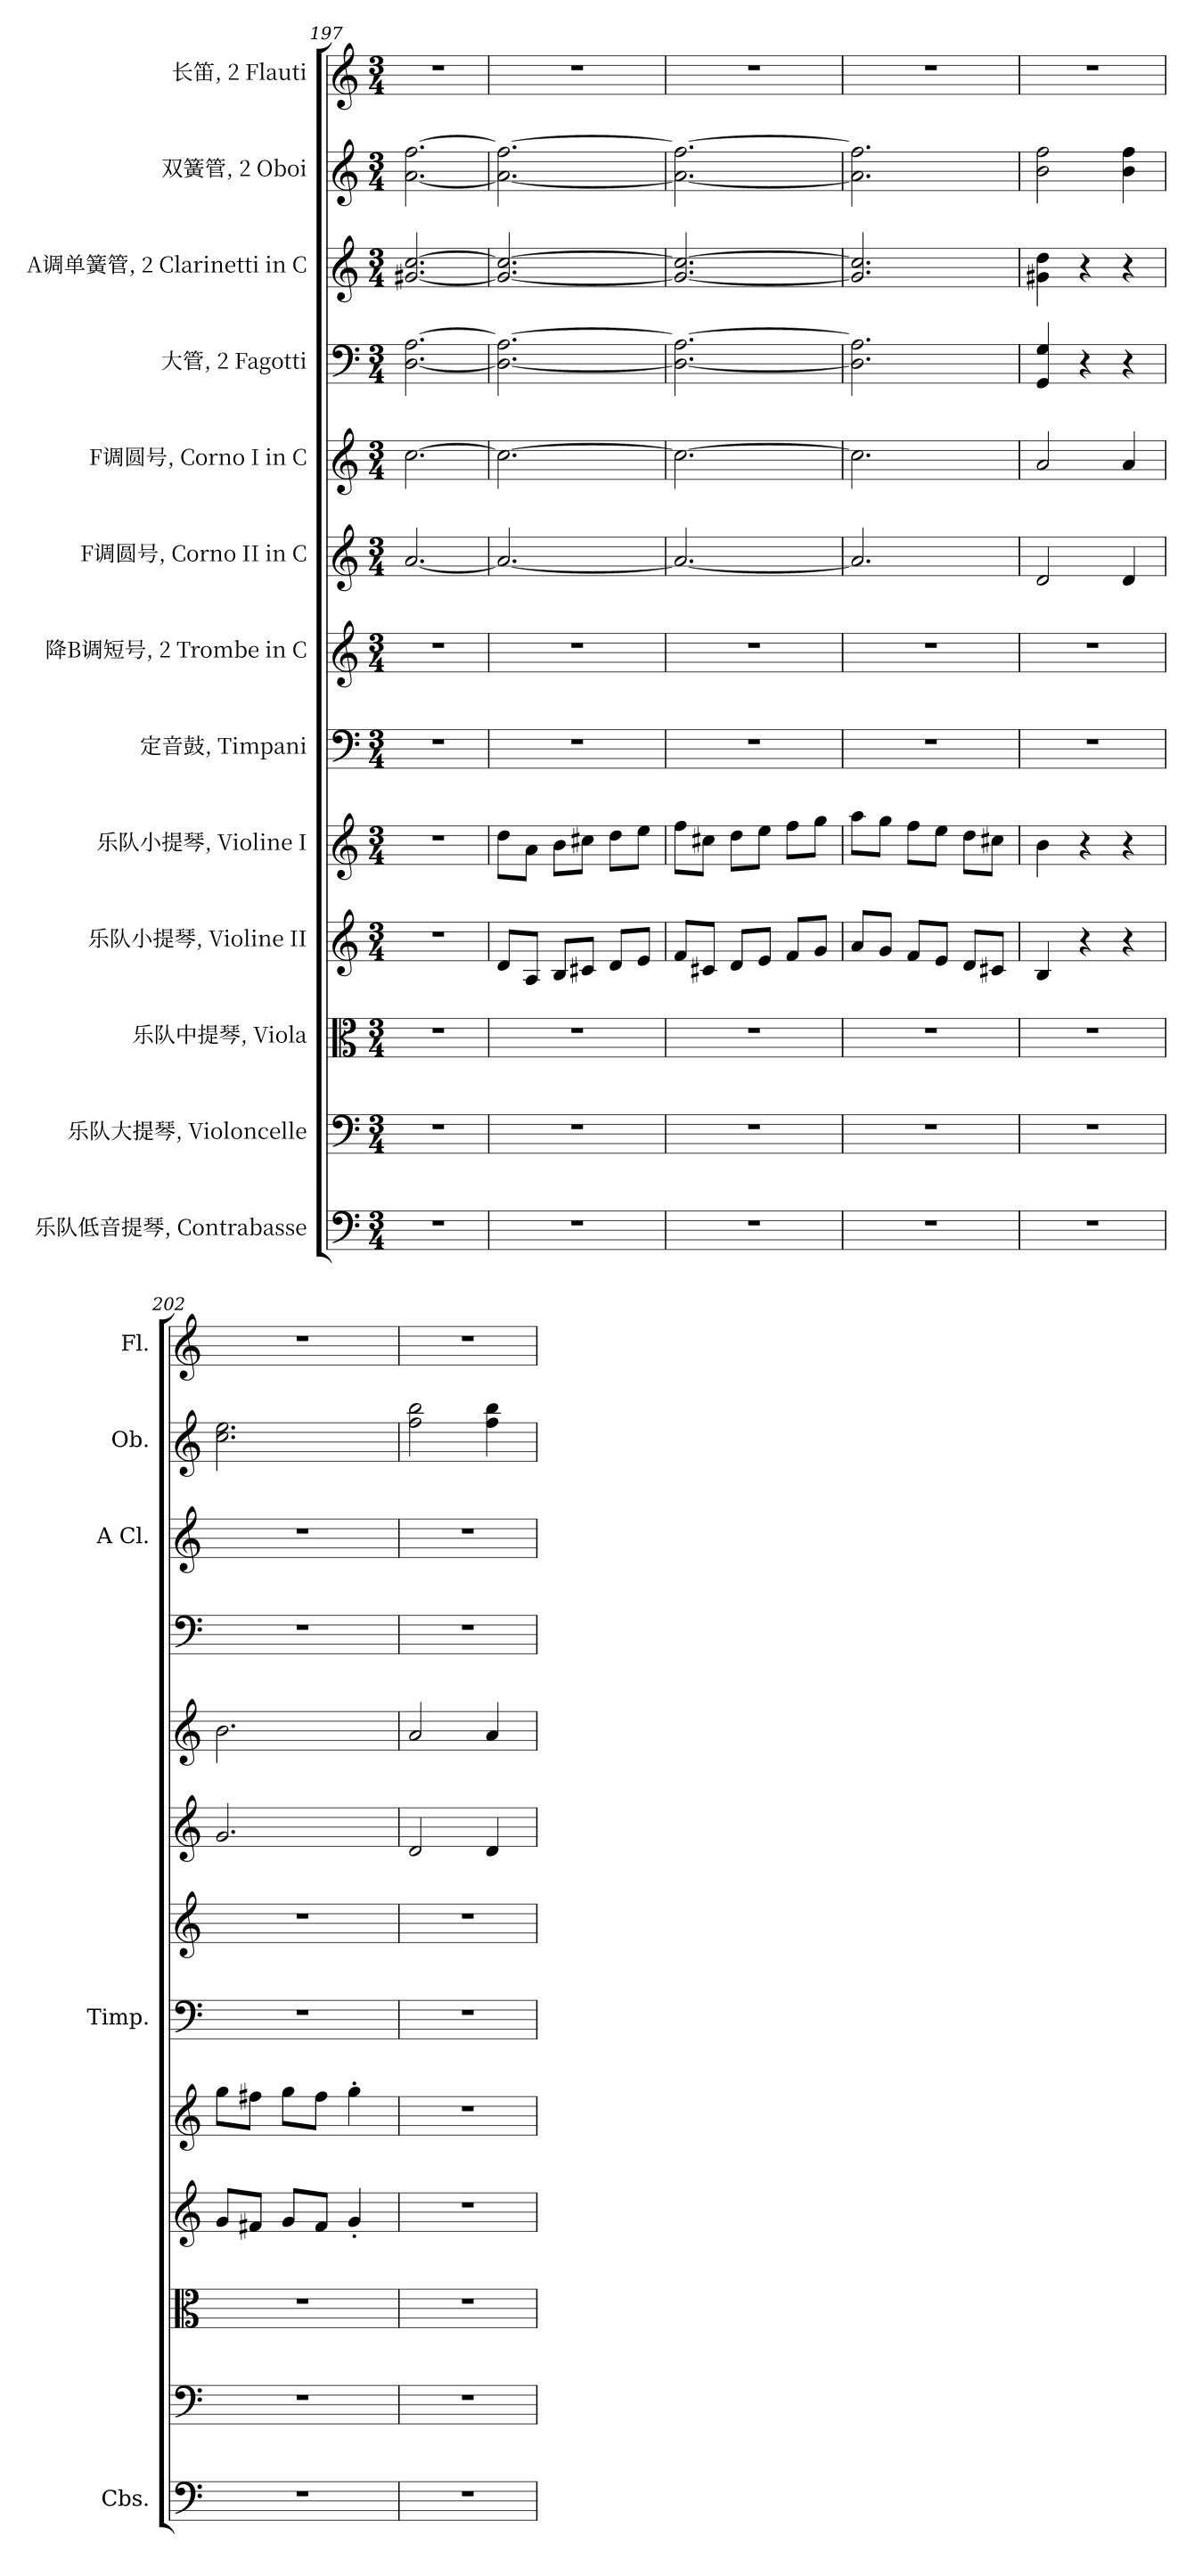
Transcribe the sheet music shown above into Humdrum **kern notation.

**kern	**kern	**kern	**kern	**kern	**kern	**kern	**kern	**kern	**kern	**kern	**kern	**kern
*part13	*part12	*part11	*part10	*part9	*part8	*part7	*part6	*part5	*part4	*part3	*part2	*part1
*staff13	*staff12	*staff11	*staff10	*staff9	*staff8	*staff7	*staff6	*staff5	*staff4	*staff3	*staff2	*staff1
*I"乐队低音提琴, Contrabasse	*I"乐队大提琴, Violoncelle	*I"乐队中提琴, Viola	*I"乐队小提琴, Violine II	*I"乐队小提琴, Violine I	*I"定音鼓, Timpani	*I"降B调短号, 2 Trombe in C	*I"F调圆号, Corno II in C	*I"F调圆号, Corno I in C	*I"大管, 2 Fagotti	*I"A调单簧管, 2 Clarinetti in C	*I"双簧管, 2 Oboi	*I"长笛, 2 Flauti
*I'Cbs.	*	*	*	*	*I'Timp.	*	*	*	*	*I'A Cl.	*I'Ob.	*I'Fl.
*clefF4	*clefF4	*clefC3	*clefG2	*clefG2	*clefF4	*clefG2	*clefG2	*clefG2	*clefF4	*clefG2	*clefG2	*clefG2
*ITrd7c12	*	*	*	*	*	*ITrd1c2	*ITrd4c7	*ITrd4c7	*	*ITrd2c3	*	*
*k[]	*k[]	*k[]	*k[]	*k[]	*k[]	*k[b-e-]	*k[b-]	*k[b-]	*k[]	*k[f#c#g#]	*k[]	*k[]
*M3/4	*M3/4	*M3/4	*M3/4	*M3/4	*M3/4	*M3/4	*M3/4	*M3/4	*M3/4	*M3/4	*M3/4	*M3/4
*MM250	*MM250	*MM250	*MM250	*MM250	*MM250	*MM250	*MM250	*MM250	*MM250	*MM250	*MM250	*MM250
=197	=197	=197	=197	=197	=197	=197	=197	=197	=197	=197	=197	=197
2.r	2.r	2.r	2.r	2.r	2.r	2.r	[2.d/	[2.f\	[2.D\ [2.A\	[2.e#X/ [2.a/	[2.a\ [2.ff\	2.r
=198	=198	=198	=198	=198	=198	=198	=198	=198	=198	=198	=198	=198
*	*	*	*	*	*	*	*	*	*	*	*	*MM246
2.r	2.r	2.r	8d/L	8dd\L	2.r	2.r	2.d/_	2.f\_	2.D\_ 2.A\_	2.e#/_ 2.a/_	2.a\_ 2.ff\_	2.r
.	.	.	8A/J	8a\J	.	.	.	.	.	.	.	.
.	.	.	8B/L	8b\L	.	.	.	.	.	.	.	.
.	.	.	8c#X/J	8cc#X\J	.	.	.	.	.	.	.	.
.	.	.	8d/L	8dd\L	.	.	.	.	.	.	.	.
.	.	.	8e/J	8ee\J	.	.	.	.	.	.	.	.
=199	=199	=199	=199	=199	=199	=199	=199	=199	=199	=199	=199	=199
*	*	*	*	*	*	*	*	*	*	*	*	*MM246
2.r	2.r	2.r	8f/L	8ff\L	2.r	2.r	2.d/_	2.f\_	2.D\_ 2.A\_	2.e#/_ 2.a/_	2.a\_ 2.ff\_	2.r
.	.	.	8c#X/J	8cc#X\J	.	.	.	.	.	.	.	.
.	.	.	8d/L	8dd\L	.	.	.	.	.	.	.	.
.	.	.	8e/J	8ee\J	.	.	.	.	.	.	.	.
.	.	.	8f/L	8ff\L	.	.	.	.	.	.	.	.
.	.	.	8g/J	8gg\J	.	.	.	.	.	.	.	.
=200	=200	=200	=200	=200	=200	=200	=200	=200	=200	=200	=200	=200
*	*	*	*	*	*	*	*	*	*	*	*	*MM246
2.r	2.r	2.r	8a/L	8aa\L	2.r	2.r	2.d/]	2.f\]	2.D\] 2.A\]	2.e#/] 2.a/]	2.a\] 2.ff\]	2.r
.	.	.	8g/J	8gg\J	.	.	.	.	.	.	.	.
.	.	.	8f/L	8ff\L	.	.	.	.	.	.	.	.
.	.	.	8e/J	8ee\J	.	.	.	.	.	.	.	.
.	.	.	8d/L	8dd\L	.	.	.	.	.	.	.	.
.	.	.	8c#X/J	8cc#X\J	.	.	.	.	.	.	.	.
!!LO:PB:g=z
=201	=201	=201	=201	=201	=201	=201	=201	=201	=201	=201	=201	=201
*	*	*	*	*	*	*	*	*	*	*	*	*MM220
2.r	2.r	2.r	4B/	4b\	2.r	2.r	2G/	2d/	4GG/ 4G/	4e#X\ 4b\	2b\ 2ff\	2.r
.	.	.	4r	4r	.	.	.	.	4r	4r	.	.
.	.	.	4r	4r	.	.	4G/	4d/	4r	4r	4b\ 4ff\	.
=202	=202	=202	=202	=202	=202	=202	=202	=202	=202	=202	=202	=202
*	*	*	*	*	*	*	*	*	*	*	*	*MM250
2.r	2.r	2.r	8g/L	8gg\L	2.r	2.r	2.c/	2.e\	2.r	2.r	2.cc\ 2.ee\	2.r
.	.	.	8f#X/J	8ff#X\J	.	.	.	.	.	.	.	.
.	.	.	8g/L	8gg\L	.	.	.	.	.	.	.	.
.	.	.	8f#/J	8ff#\J	.	.	.	.	.	.	.	.
.	.	.	4g'/	4gg'\	.	.	.	.	.	.	.	.
=203	=203	=203	=203	=203	=203	=203	=203	=203	=203	=203	=203	=203
*	*	*	*	*	*	*	*	*	*	*	*	*MM250
2.r	2.r	2.r	2.r	2.r	2.r	2.r	2G/	2d/	2.r	2.r	2ff\ 2bb\	2.r
.	.	.	.	.	.	.	4G/	4d/	.	.	4ff\ 4bb\	.
=	=	=	=	=	=	=	=	=	=	=	=	=
*-	*-	*-	*-	*-	*-	*-	*-	*-	*-	*-	*-	*-
